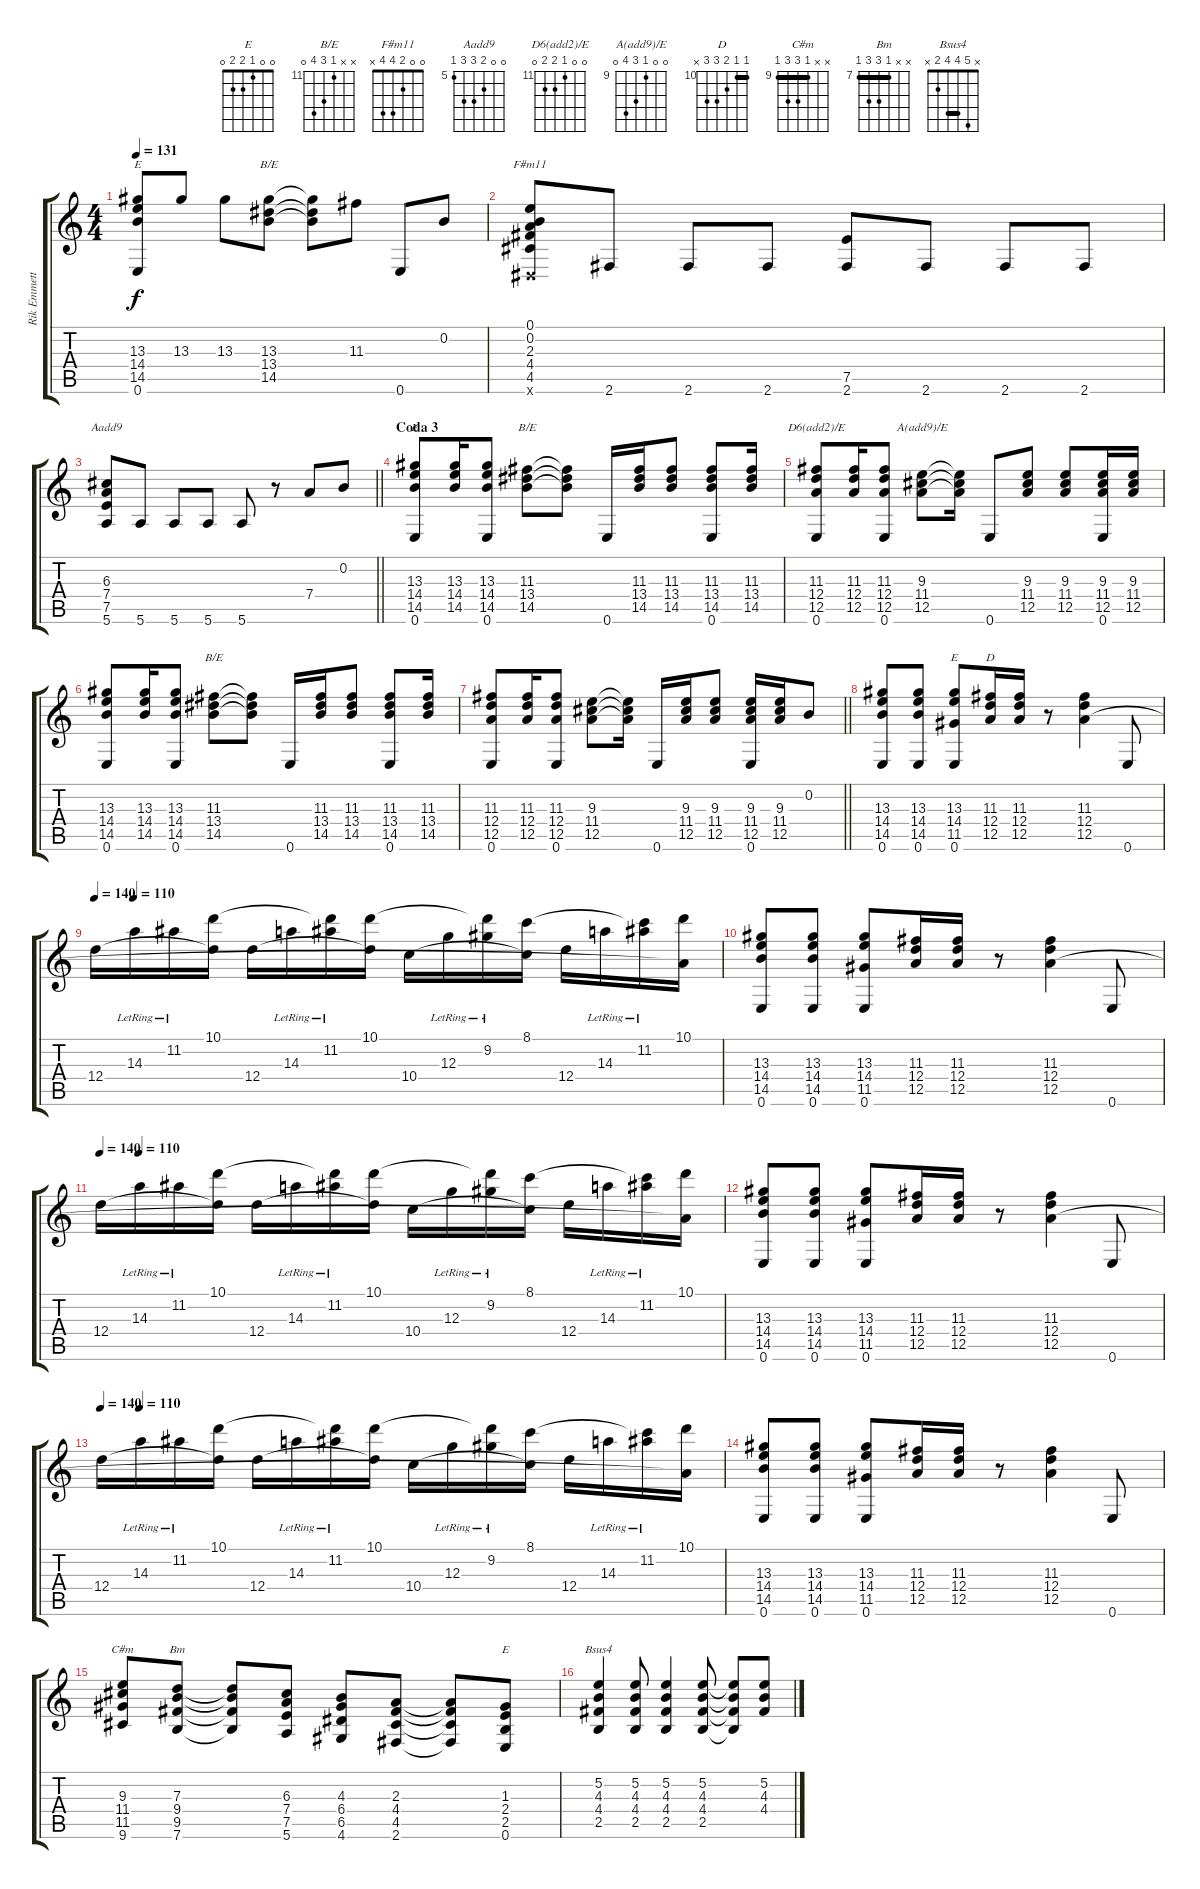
\track ("Rik Emmett" "Rik Emmett") {instrument acousticguitarnylon}
\staff {score tabs}
\tuning (E4 B3 G3 D3 A2 E2) {hide}
\chord ("E" x x 13 14 14 0) {firstfret 13}
\chord ("B/E" x x 11 13 14 x) {firstfret 11}
\chord ("F#m11" 0 0 2 4 4 x)
\chord ("Aadd9" 0 0 6 7 7 5) {firstfret 5}
\chord ("E" 0 0 13 14 14 0) {firstfret 13}
\chord ("B/E" 0 0 11 13 14 0) {firstfret 11}
\chord ("D6(add2)/E" 0 0 11 12 12 0) {firstfret 11}
\chord ("A(add9)/E" 0 0 9 11 12 0) {firstfret 9}
\chord ("B/E" x x 11 13 14 0) {firstfret 11}
\chord ("E" 12 12 13 14 11 0) {firstfret 11 barre 12}
\chord ("D" 10 10 11 12 12 x) {firstfret 10 barre 10}
\chord ("C#m" x x 9 11 11 9) {firstfret 9 barre 9}
\chord ("Bm" x x 7 9 9 7) {firstfret 7 barre 7}
\chord ("E" 0 0 1 2 2 0)
\chord ("Bsus4" x 5 4 4 2 x) {barre 4}
\ts (4 4)
\tempo 131
\clef g2
\ks c
(13.3 14.4 14.5 0.6).8{ch "E" dy f} 13.3.8 13.3.8 (13.3 13.4 14.5).8{ch "B/E"} (13.3{t} 13.4{t} 14.5{t}).8 11.3.8 0.6.8 0.2.8 |
(0.1 0.2 2.3 4.4 4.5 -1.6{x}).8{ch "F#m11"} 2.6.8 2.6.8 2.6.8 (7.5 2.6).8 2.6.8 2.6.8 2.6.8 |
\barLineRight lightlight
(6.3 7.4 7.5 5.6).8{ch "Aadd9"} 5.6.8 5.6.8 5.6.8 5.6.8 r.8 7.4.8 0.2.8 |
\section ("" "Coda 3")
(13.3 14.4 14.5 0.6).8{ch "E"} (13.3 14.4 14.5).16 (13.3 14.4 14.5 0.6).8 (11.3 13.4 14.5).8{ch "B/E"} (11.3{t} 13.4{t} 14.5{t}).8 0.6.16 (11.3 13.4 14.5).16 (11.3 13.4 14.5).8 (11.3 13.4 14.5 0.6).8 (11.3 13.4 14.5).16 |
(11.3 12.4 12.5 0.6).8{ch "D6(add2)/E"} (11.3 12.4 12.5).16 (11.3 12.4 12.5 0.6).8 (9.3 11.4 12.5).8{ch "A(add9)/E"} (9.3{t} 11.4{t} 12.5{t}).16 0.6.8 (9.3 11.4 12.5).8 (9.3 11.4 12.5).8 (9.3 11.4 12.5 0.6).16 (9.3 11.4 12.5).16 |
(13.3 14.4 14.5 0.6).8 (13.3 14.4 14.5).16 (13.3 14.4 14.5 0.6).8 (11.3 13.4 14.5).8{ch "B/E"} (11.3{t} 13.4{t} 14.5{t}).8 0.6.16 (11.3 13.4 14.5).16 (11.3 13.4 14.5).8 (11.3 13.4 14.5 0.6).8 (11.3 13.4 14.5).16 |
\barLineRight lightlight
(11.3 12.4 12.5 0.6).8 (11.3 12.4 12.5).16 (11.3 12.4 12.5 0.6).8 (9.3 11.4 12.5).8 (9.3{t} 11.4{t} 12.5{t}).16 0.6.16 (9.3 11.4 12.5).16 (9.3 11.4 12.5).8 (9.3 11.4 12.5 0.6).16 (9.3 11.4 12.5).16 0.2.8 |
(13.3 14.4 14.5 0.6).8 (13.3 14.4 14.5 0.6).8 (13.3 14.4 11.5 0.6).8{ch "E"} (11.3 12.4 12.5).16{ch "D"} (11.3 12.4 12.5).16 r.8 (11.3 12.4 12.5).4 0.6.8 |
\tempo 140
\tempo (110 0.0625)
12.4.16 14.3{lr}.16 11.2{lr}.16 (10.1 12.4{t}).16 12.4.16 14.3{lr}.16 (10.1{t} 11.2{lr}).16 (10.1 12.4{t}).16 10.4.16 12.3{lr}.16 (10.1{t} 9.2{lr}).16 (8.1 10.4{t}).16 12.4.16 14.3{lr}.16 (8.1{t} 11.2{lr}).16 (10.1 12.5{t}).16 |
(13.3 14.4 14.5 0.6).8 (13.3 14.4 14.5 0.6).8 (13.3 14.4 11.5 0.6).8 (11.3 12.4 12.5).16 (11.3 12.4 12.5).16 r.8 (11.3 12.4 12.5).4 0.6.8 |
\tempo 140
\tempo (110 0.0625)
12.4.16 14.3{lr}.16 11.2{lr}.16 (10.1 12.4{t}).16 12.4.16 14.3{lr}.16 (10.1{t} 11.2{lr}).16 (10.1 12.4{t}).16 10.4.16 12.3{lr}.16 (10.1{t} 9.2{lr}).16 (8.1 10.4{t}).16 12.4.16 14.3{lr}.16 (8.1{t} 11.2{lr}).16 (10.1 12.5{t}).16 |
(13.3 14.4 14.5 0.6).8 (13.3 14.4 14.5 0.6).8 (13.3 14.4 11.5 0.6).8 (11.3 12.4 12.5).16 (11.3 12.4 12.5).16 r.8 (11.3 12.4 12.5).4 0.6.8 |
\tempo 140
\tempo (110 0.0625)
12.4.16 14.3{lr}.16 11.2{lr}.16 (10.1 12.4{t}).16 12.4.16 14.3{lr}.16 (10.1{t} 11.2{lr}).16 (10.1 12.4{t}).16 10.4.16 12.3{lr}.16 (10.1{t} 9.2{lr}).16 (8.1 10.4{t}).16 12.4.16 14.3{lr}.16 (8.1{t} 11.2{lr}).16 (10.1 12.5{t}).16 |
(13.3 14.4 14.5 0.6).8 (13.3 14.4 14.5 0.6).8 (13.3 14.4 11.5 0.6).8 (11.3 12.4 12.5).16 (11.3 12.4 12.5).16 r.8 (11.3 12.4 12.5).4 0.6.8 |
(9.3 11.4 11.5 9.6).8{ch "C#m"} (7.3 9.4 9.5 7.6).8{ch "Bm"} (7.3{t} 9.4{t} 9.5{t} 7.6{t}).8 (6.3 7.4 7.5 5.6).8 (4.3 6.4 6.5 4.6).8 (2.3 4.4 4.5 2.6).8 (2.3{t} 4.4{t} 4.5{t} 2.6{t}).8 (1.3 2.4 2.5 0.6).8{ch "E"} |
(5.2 4.3 4.4 2.5).4{ch "Bsus4"} (5.2 4.3 4.4 2.5).8 (5.2 4.3 4.4 2.5).4 (5.2 4.3 4.4 2.5).8 (5.2{t} 4.3{t} 4.4{t} 2.5{t}).8 (5.2 4.3 4.4).8
